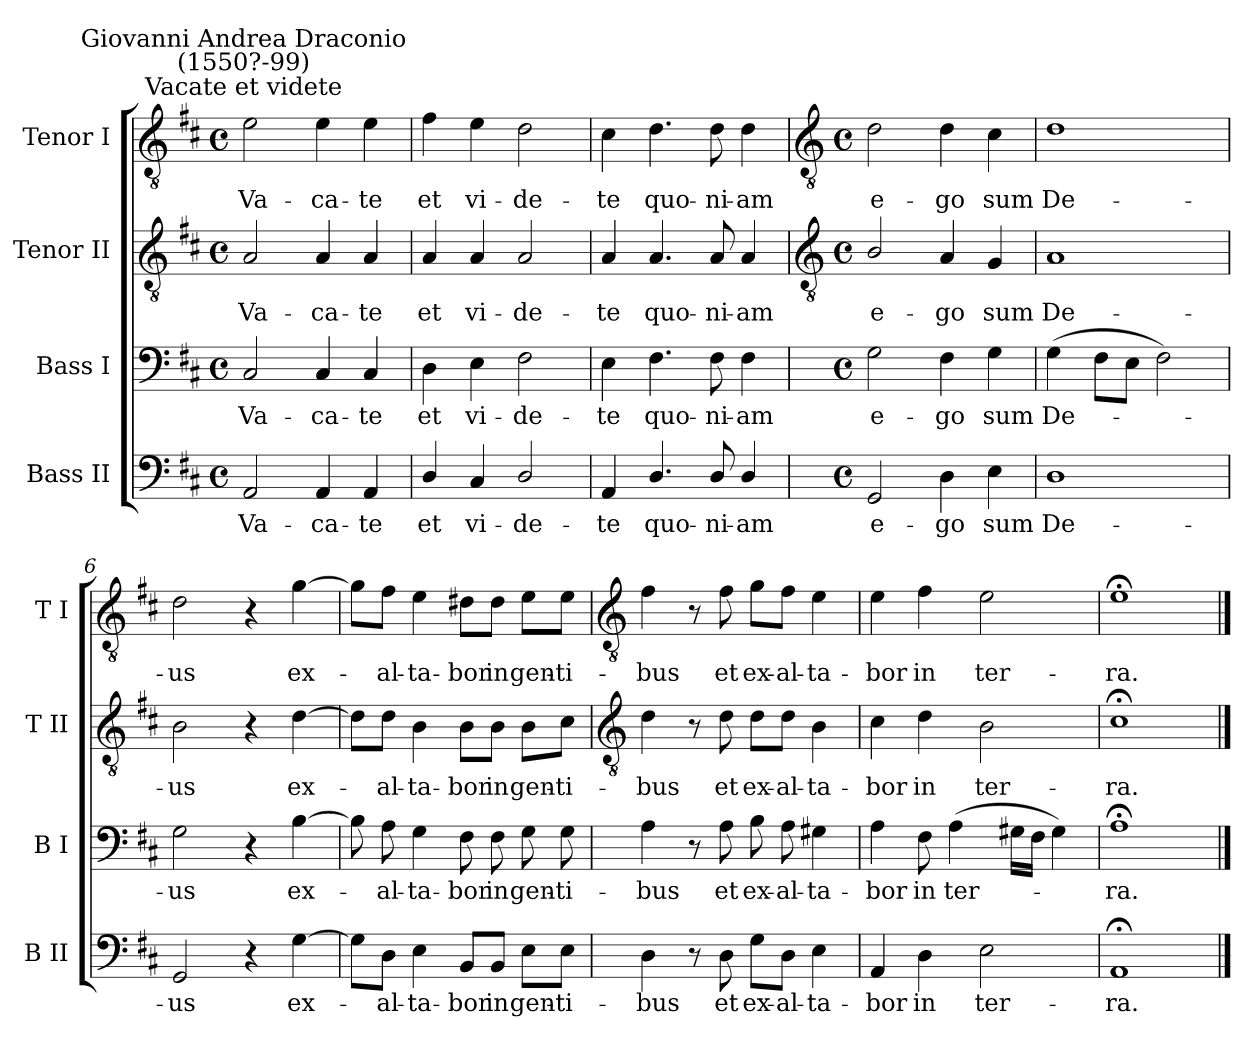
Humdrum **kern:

**kern	**text	**kern	**text	**kern	**text	**kern	**text
*part4	*part4	*part3	*part3	*part2	*part2	*part1	*part1
*staff4	*staff4	*staff3	*staff3	*staff2	*staff2	*staff1	*staff1
*I"Bass II	*	*I"Bass I	*	*I"Tenor II	*	*I"Tenor I	*
*I'B II	*	*I'B I	*	*I'T II	*	*I'T I	*
*clefF4	*	*clefF4	*	*clefGv2	*	*clefGv2	*
*k[f#c#]	*	*k[f#c#]	*	*k[f#c#]	*	*k[f#c#]	*
*D:	*	*D:	*	*D:	*	*D:	*
*M4/4	*	*M4/4	*	*M4/4	*	*M4/4	*
*met(c)	*	*met(c)	*	*met(c)	*	*met(c)	*
=1	=1	=1	=1	=1	=1	=1	=1
!	!	!	!	!	!	!LO:TX:a:cj:t=Vacate et videte	!
!	!	!	!	!	!	!LO:TX:a:cj:t=Giovanni Andrea Draconio\n(1550?-99)	!
!	!LO:LY:b	!	!LO:LY:b	!	!LO:LY:b	!	!LO:LY:b
2AA	Va-	2C#	Va-	2A	Va-	2e	Va-
!	!LO:LY:b	!	!LO:LY:b	!	!LO:LY:b	!	!LO:LY:b
4AA	-ca-	4C#	-ca-	4A	-ca-	4e	-ca-
!	!LO:LY:b	!	!LO:LY:b	!	!LO:LY:b	!	!LO:LY:b
4AA	-te	4C#	-te	4A	-te	4e	-te
=2	=2	=2	=2	=2	=2	=2	=2
!	!LO:LY:b	!	!LO:LY:b	!	!LO:LY:b	!	!LO:LY:b
4D/	et	4D	et	4A	et	4f#	et
!	!LO:LY:b	!	!LO:LY:b	!	!LO:LY:b	!	!LO:LY:b
4C#	vi-	4E	vi-	4A	vi-	4e	vi-
!	!LO:LY:b	!	!LO:LY:b	!	!LO:LY:b	!	!LO:LY:b
2D/	-de-	2F#	-de-	2A	-de-	2d	-de-
=3	=3	=3	=3	=3	=3	=3	=3
!	!LO:LY:b	!	!LO:LY:b	!	!LO:LY:b	!	!LO:LY:b
4AA	-te	4E	-te	4A	-te	4c#	-te
!	!LO:LY:b	!	!LO:LY:b	!	!LO:LY:b	!	!LO:LY:b
4.D/	quo-	4.F#	quo-	4.A	quo-	4.d	quo-
!	!LO:LY:b	!	!LO:LY:b	!	!LO:LY:b	!	!LO:LY:b
8D/	-ni-	8F#	-ni-	8A	-ni-	8d	-ni-
!	!LO:LY:b	!	!LO:LY:b	!	!LO:LY:b	!	!LO:LY:b
4D/	-am	4F#	-am	4A	-am	4d	-am
!!LO:LB:g=z
=4	=4	=4	=4	=4	=4	=4	=4
*	*	*	*	*clefGv2	*	*clefGv2	*
*M4/4	*	*M4/4	*	*M4/4	*	*M4/4	*
*met(c)	*	*met(c)	*	*met(c)	*	*met(c)	*
!	!LO:LY:b	!	!LO:LY:b	!	!LO:LY:b	!	!LO:LY:b
2GG	e-	2G	e-	2B/	e-	2d	e-
!	!LO:LY:b	!	!LO:LY:b	!	!LO:LY:b	!	!LO:LY:b
4D	-go	4F#	-go	4A	-go	4d	-go
!	!LO:LY:b	!	!LO:LY:b	!	!LO:LY:b	!	!LO:LY:b
4E	sum	4G	sum	4G	sum	4c#	sum
=5	=5	=5	=5	=5	=5	=5	=5
!	!LO:LY:b	!	!LO:LY:b	!	!LO:LY:b	!	!LO:LY:b
1D	De-	(>4G	De-	1A	De-	1d	De-
.	.	8F#L	.	.	.	.	.
.	.	8EJ	.	.	.	.	.
.	.	2F#)	.	.	.	.	.
=6	=6	=6	=6	=6	=6	=6	=6
!	!LO:LY:b	!	!LO:LY:b	!	!LO:LY:b	!	!LO:LY:b
2GG	-us	2G	us	2B	-us	2d	-us
4r	.	4r	.	4r	.	4r	.
!	!LO:LY:b	!	!LO:LY:b	!	!LO:LY:b	!	!LO:LY:b
[4G	ex-	[4B	ex-	[4d	ex-	[4g	ex-
=7	=7	=7	=7	=7	=7	=7	=7
8G\L]	.	8B]	.	8d\L]	.	8g\L]	.
!	!LO:LY:b	!	!LO:LY:b	!	!LO:LY:b	!	!LO:LY:b
8D\J	al-	8A	al-	8d\J	al-	8f#\J	al-
!	!LO:LY:b	!	!LO:LY:b	!	!LO:LY:b	!	!LO:LY:b
4E	-ta-	4G	-ta-	4B	-ta-	4e	-ta-
!	!LO:LY:b	!	!LO:LY:b	!	!LO:LY:b	!	!LO:LY:b
8BB/L	-bor	8F#	-bor	8B\L	-bor	8d#X\L	-bor
!	!LO:LY:b	!	!LO:LY:b	!	!LO:LY:b	!	!LO:LY:b
8BB/J	in	8F#	in	8B\J	in	8d#\J	in
!	!LO:LY:b	!	!LO:LY:b	!	!LO:LY:b	!	!LO:LY:b
8E\L	gen-	8G	gen-	8B\L	gen-	8e\L	gen-
!	!LO:LY:b	!	!LO:LY:b	!	!LO:LY:b	!	!LO:LY:b
8E\J	-ti-	8G	-ti-	8c#\J	-ti-	8e\J	-ti-
!!LO:LB:g=z
=8	=8	=8	=8	=8	=8	=8	=8
*	*	*	*	*clefGv2	*	*clefGv2	*
!	!LO:LY:b	!	!LO:LY:b	!	!LO:LY:b	!	!LO:LY:b
4D	-bus	4A	-bus	4d	-bus	4f#	-bus
8r	.	8r	.	8r	.	8r	.
!	!LO:LY:b	!	!LO:LY:b	!	!LO:LY:b	!	!LO:LY:b
8D	et	8A	et	8d	et	8f#	et
!	!LO:LY:b	!	!LO:LY:b	!	!LO:LY:b	!	!LO:LY:b
8G\L	ex-	8B	ex-	8d\L	ex-	8g\L	ex-
!	!LO:LY:b	!	!LO:LY:b	!	!LO:LY:b	!	!LO:LY:b
8D\J	-al-	8A	-al-	8d\J	-al-	8f#\J	-al-
!	!LO:LY:b	!	!LO:LY:b	!	!LO:LY:b	!	!LO:LY:b
4E	-ta-	4G#X	-ta-	4B	-ta-	4e	-ta-
=9	=9	=9	=9	=9	=9	=9	=9
!	!LO:LY:b	!	!LO:LY:b	!	!LO:LY:b	!	!LO:LY:b
4AA	-bor	4A	-bor	4c#	-bor	4e	-bor
!	!LO:LY:b	!	!LO:LY:b	!	!LO:LY:b	!	!LO:LY:b
4D	in	8F#	in	4d	in	4f#	in
!	!	!	!LO:LY:b	!	!	!	!
.	.	(>4A	ter-	.	.	.	.
!	!LO:LY:b	!	!	!	!LO:LY:b	!	!LO:LY:b
2E	ter-	.	.	2B	ter-	2e	ter-
.	.	16G#XLL	.	.	.	.	.
.	.	16F#JJ	.	.	.	.	.
.	.	4G#)	.	.	.	.	.
=10	=10	=10	=10	=10	=10	=10	=10
!	!LO:LY:b	!	!LO:LY:b	!	!LO:LY:b	!	!LO:LY:b
1AA;<	-ra.	1A;<	ra.	1c#;<	-ra.	1e;<	-ra.
==	==	==	==	==	==	==	==
*-	*-	*-	*-	*-	*-	*-	*-
